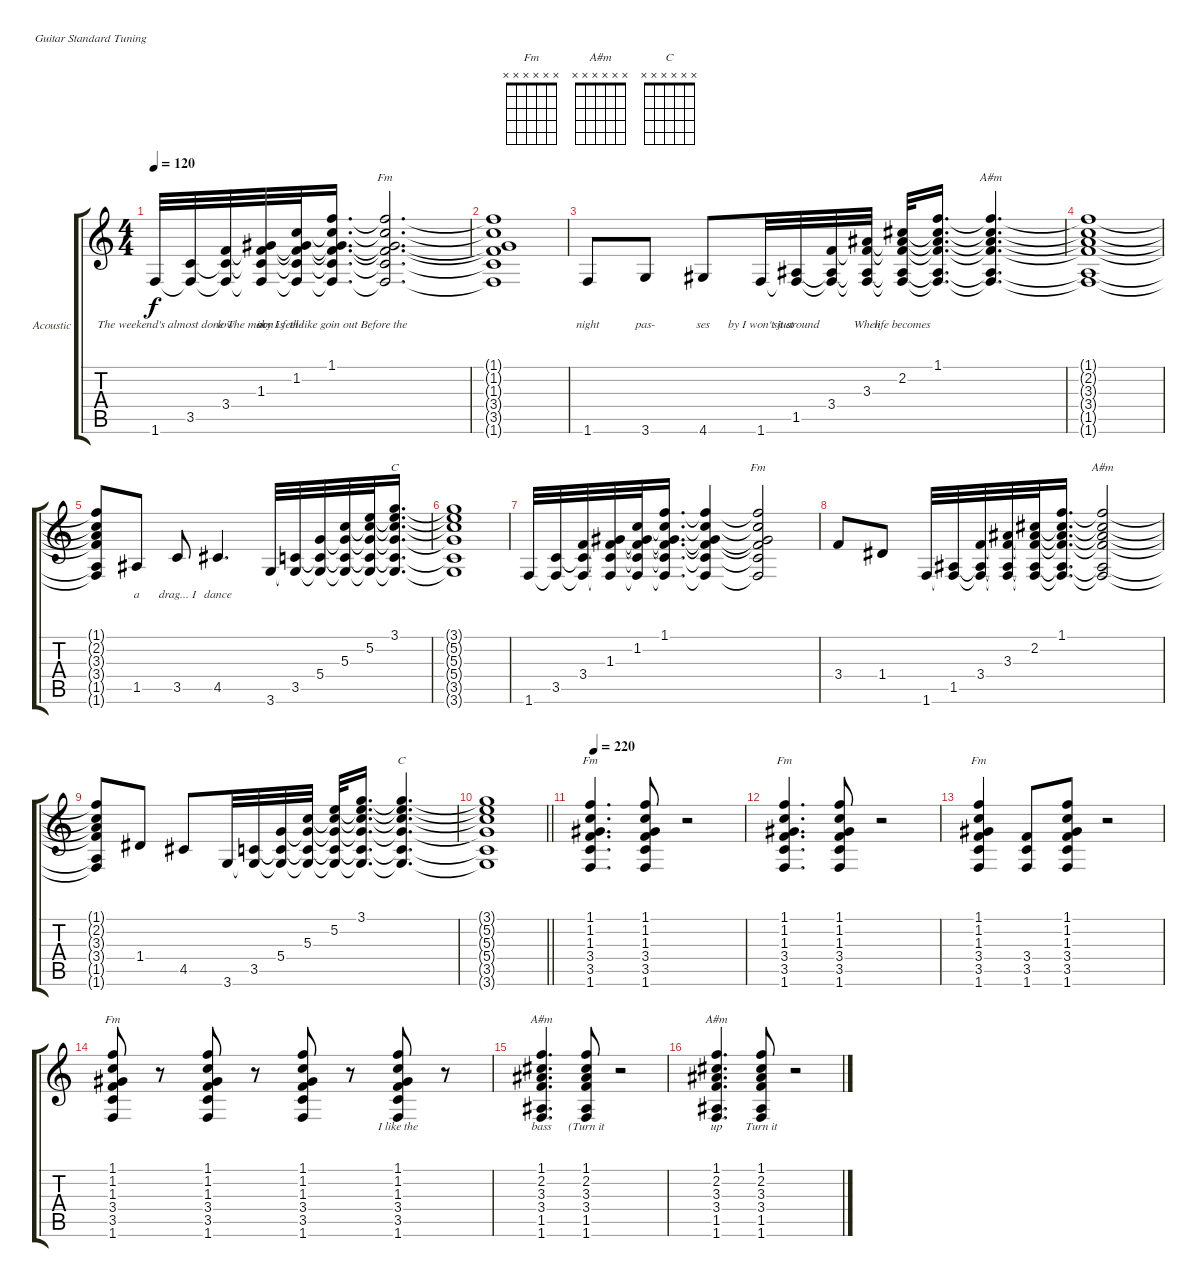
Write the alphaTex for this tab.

\bracketExtendMode groupsimilarinstruments
\firstSystemTrackNameOrientation horizontal
\otherSystemsTrackNameOrientation horizontal
\track ("Acoustic Guitar" "Acoustic") {instrument acousticguitarsteel}
\staff {score tabs}
\tuning (E4 B3 G3 D3 A2 E2)
\chord ("Fm" x x x x x x)
\chord ("A#m" x x x x x x)
\chord ("C" x x x x x x)
\ts (4 4)
\beaming (8 2 2 2 2)
\tempo 120
\clef g2
\ks c
1.6.32{lyrics (0 "") lyrics (1 "") lyrics (2 "") lyrics (3 "") lyrics (4 "") dy f instrument acousticguitarsteel} (3.5 1.6{t}).32{lyrics (0 "The weekend's almost done The moon is") lyrics (1 "") lyrics (2 "") lyrics (3 "") lyrics (4 "")} (3.4 3.5{t} 1.6{t}).32{lyrics (0 "low") lyrics (1 "") lyrics (2 "") lyrics (3 "") lyrics (4 "")} (1.3 3.4{t} 3.5{t} 1.6{t}).32{lyrics (0 "in") lyrics (1 "") lyrics (2 "") lyrics (3 "") lyrics (4 "")} (1.2 1.3{t} 3.4{t} 3.5{t} 1.6{t}).32{lyrics (0 "the") lyrics (1 "") lyrics (2 "") lyrics (3 "") lyrics (4 "")} (1.1 1.2{t} 1.3{t} 3.4{t} 3.5{t} 1.6{t}).16{d lyrics (0 "sky I feel like goin out Before the") lyrics (1 "") lyrics (2 "") lyrics (3 "") lyrics (4 "")} (1.1{t} 1.2{t} 1.3{t} 3.4{t} 3.5{t} 1.6{t}).2{d ch "Fm"} |
(1.1{t} 1.2{t} 1.3{t} 3.4{t} 3.5{t} 1.6{t}).1 |
1.6.8{lyrics (0 "night") lyrics (1 "") lyrics (2 "") lyrics (3 "") lyrics (4 "")} 3.6.8{lyrics (0 "pas-") lyrics (1 "") lyrics (2 "") lyrics (3 "") lyrics (4 "")} 4.6.8{lyrics (0 "ses") lyrics (1 "") lyrics (2 "") lyrics (3 "") lyrics (4 "")} 1.6.32{lyrics (0 "by I won't just") lyrics (1 "") lyrics (2 "") lyrics (3 "") lyrics (4 "")} (1.5 1.6{t}).32{lyrics (0 "sit around") lyrics (1 "") lyrics (2 "") lyrics (3 "") lyrics (4 "")} (3.4 1.5{t} 1.6{t}).32{lyrics (0 " ") lyrics (1 "") lyrics (2 "") lyrics (3 "") lyrics (4 "")} (3.3 3.4{t} 1.5{t} 1.6{t}).32{lyrics (0 "When") lyrics (1 "") lyrics (2 "") lyrics (3 "") lyrics (4 "")} (2.2 3.3{t} 3.4{t} 1.5{t} 1.6{t}).32{lyrics (0 "life becomes") lyrics (1 "") lyrics (2 "") lyrics (3 "") lyrics (4 "")} (1.1 2.2{t} 3.3{t} 3.4{t} 1.5{t} 1.6{t}).16{d lyrics (0 " ") lyrics (1 "") lyrics (2 "") lyrics (3 "") lyrics (4 "")} (1.1{t} 2.2{t} 3.3{t} 3.4{t} 1.5{t} 1.6{t}).4{d ch "A#m"} |
(1.1{t} 2.2{t} 3.3{t} 3.4{t} 1.5{t} 1.6{t}).1 |
(1.1{t} 2.2{t} 3.3{t} 3.4{t} 1.5{t} 1.6{t}).8 1.5.8{lyrics (0 "a") lyrics (1 "") lyrics (2 "") lyrics (3 "") lyrics (4 "")} 3.5.8{lyrics (0 "drag... I") lyrics (1 "") lyrics (2 "") lyrics (3 "") lyrics (4 "")} 4.5.4{d lyrics (0 "dance") lyrics (1 "") lyrics (2 "") lyrics (3 "") lyrics (4 "")} 3.6.32{lyrics (0 " ") lyrics (1 "") lyrics (2 "") lyrics (3 "") lyrics (4 "")} (3.5 3.6{t}).32{lyrics (0 " ") lyrics (1 "") lyrics (2 "") lyrics (3 "") lyrics (4 "")} (5.4 3.5{t} 3.6{t}).32{lyrics (0 " ") lyrics (1 "") lyrics (2 "") lyrics (3 "") lyrics (4 "")} (5.3 5.4{t} 3.5{t} 3.6{t}).32{lyrics (0 " ") lyrics (1 "") lyrics (2 "") lyrics (3 "") lyrics (4 "")} (5.2 5.3{t} 5.4{t} 3.5{t} 3.6{t}).32{lyrics (0 " ") lyrics (1 "") lyrics (2 "") lyrics (3 "") lyrics (4 "")} (3.1 5.2{t} 5.3{t} 5.4{t} 3.5{t} 3.6{t}).16{d ch "C" lyrics (0 " ") lyrics (1 "") lyrics (2 "") lyrics (3 "") lyrics (4 "")} |
(3.1{t} 5.2{t} 5.3{t} 5.4{t} 3.5{t} 3.6{t}).1 |
1.6.32{lyrics (0 " ") lyrics (1 "") lyrics (2 "") lyrics (3 "") lyrics (4 "")} (3.5 1.6{t}).32{lyrics (0 " ") lyrics (1 "") lyrics (2 "") lyrics (3 "") lyrics (4 "")} (3.4 3.5{t} 1.6{t}).32{lyrics (0 " ") lyrics (1 "") lyrics (2 "") lyrics (3 "") lyrics (4 "")} (1.3 3.4{t} 3.5{t} 1.6{t}).32{lyrics (0 " ") lyrics (1 "") lyrics (2 "") lyrics (3 "") lyrics (4 "")} (1.2 1.3{t} 3.4{t} 3.5{t} 1.6{t}).32{lyrics (0 " ") lyrics (1 "") lyrics (2 "") lyrics (3 "") lyrics (4 "")} (1.1 1.2{t} 1.3{t} 3.4{t} 3.5{t} 1.6{t}).16{d lyrics (0 " ") lyrics (1 "") lyrics (2 "") lyrics (3 "") lyrics (4 "")} (1.1{t} 1.2{t} 1.3{t} 3.4{t} 3.5{t} 1.6{t}).4 (1.1{t} 1.2{t} 1.3{t} 3.4{t} 3.5{t} 1.6{t}).2{ch "Fm"} |
3.4.8{lyrics (0 " ") lyrics (1 "") lyrics (2 "") lyrics (3 "") lyrics (4 "")} 1.4.8{lyrics (0 " ") lyrics (1 "") lyrics (2 "") lyrics (3 "") lyrics (4 "")} 1.6.32{lyrics (0 " ") lyrics (1 "") lyrics (2 "") lyrics (3 "") lyrics (4 "")} (1.5 1.6{t}).32{lyrics (0 " ") lyrics (1 "") lyrics (2 "") lyrics (3 "") lyrics (4 "")} (3.4 1.5{t} 1.6{t}).32{lyrics (0 " ") lyrics (1 "") lyrics (2 "") lyrics (3 "") lyrics (4 "")} (3.3 3.4{t} 1.5{t} 1.6{t}).32{lyrics (0 " ") lyrics (1 "") lyrics (2 "") lyrics (3 "") lyrics (4 "")} (2.2 3.3{t} 3.4{t} 1.5{t} 1.6{t}).32{lyrics (0 " ") lyrics (1 "") lyrics (2 "") lyrics (3 "") lyrics (4 "")} (1.1 2.2{t} 3.3{t} 3.4{t} 1.5{t} 1.6{t}).16{d lyrics (0 " ") lyrics (1 "") lyrics (2 "") lyrics (3 "") lyrics (4 "")} (1.1{t} 2.2{t} 3.3{t} 3.4{t} 1.5{t} 1.6{t}).2{ch "A#m"} |
(1.1{t} 2.2{t} 3.3{t} 3.4{t} 1.5{t} 1.6{t}).8 1.4.8{lyrics (0 " ") lyrics (1 "") lyrics (2 "") lyrics (3 "") lyrics (4 "")} 4.5.8{lyrics (0 " ") lyrics (1 "") lyrics (2 "") lyrics (3 "") lyrics (4 "")} 3.6.32{lyrics (0 " ") lyrics (1 "") lyrics (2 "") lyrics (3 "") lyrics (4 "")} (3.5 3.6{t}).32{lyrics (0 " ") lyrics (1 "") lyrics (2 "") lyrics (3 "") lyrics (4 "")} (5.4 3.5{t} 3.6{t}).32{lyrics (0 " ") lyrics (1 "") lyrics (2 "") lyrics (3 "") lyrics (4 "")} (5.3 5.4{t} 3.5{t} 3.6{t}).32{lyrics (0 " ") lyrics (1 "") lyrics (2 "") lyrics (3 "") lyrics (4 "")} (5.2 5.3{t} 5.4{t} 3.5{t} 3.6{t}).32{lyrics (0 " ") lyrics (1 "") lyrics (2 "") lyrics (3 "") lyrics (4 "")} (3.1 5.2{t} 5.3{t} 5.4{t} 3.5{t} 3.6{t}).16{d lyrics (0 " ") lyrics (1 "") lyrics (2 "") lyrics (3 "") lyrics (4 "")} (3.1{t} 5.2{t} 5.3{t} 5.4{t} 3.5{t} 3.6{t}).4{d ch "C"} |
\barLineRight lightlight
(3.1{t} 5.2{t} 5.3{t} 5.4{t} 3.5{t} 3.6{t}).1 |
\tempo 220
(1.1 1.2 1.3 3.4 3.5 1.6).4{d ch "Fm" lyrics (0 " ") lyrics (1 "") lyrics (2 "") lyrics (3 "") lyrics (4 "")} (1.1 1.2 1.3 3.4 3.5 1.6).8{lyrics (0 " ") lyrics (1 "") lyrics (2 "") lyrics (3 "") lyrics (4 "")} r.2 |
(1.1 1.2 1.3 3.4 3.5 1.6).4{d ch "Fm" lyrics (0 " ") lyrics (1 "") lyrics (2 "") lyrics (3 "") lyrics (4 "")} (1.1 1.2 1.3 3.4 3.5 1.6).8{lyrics (0 " ") lyrics (1 "") lyrics (2 "") lyrics (3 "") lyrics (4 "")} r.2 |
(1.1 1.2 1.3 3.4 3.5 1.6).4{ch "Fm" lyrics (0 " ") lyrics (1 "") lyrics (2 "") lyrics (3 "") lyrics (4 "")} (3.4 3.5 1.6).8{lyrics (0 " ") lyrics (1 "") lyrics (2 "") lyrics (3 "") lyrics (4 "")} (1.1 1.2 1.3 3.4 3.5 1.6).8{lyrics (0 " ") lyrics (1 "") lyrics (2 "") lyrics (3 "") lyrics (4 "")} r.2 |
(1.1 1.2 1.3 3.4 3.5 1.6).8{ch "Fm" lyrics (0 " ") lyrics (1 "") lyrics (2 "") lyrics (3 "") lyrics (4 "")} r.8 (1.1 1.2 1.3 3.4 3.5 1.6).8{lyrics (0 " ") lyrics (1 "") lyrics (2 "") lyrics (3 "") lyrics (4 "")} r.8 (1.1 1.2 1.3 3.4 3.5 1.6).8{lyrics (0 "") lyrics (1 "") lyrics (2 "") lyrics (3 "") lyrics (4 "")} r.8 (1.1 1.2 1.3 3.4 3.5 1.6).8{lyrics (0 "I like the") lyrics (1 "") lyrics (2 "") lyrics (3 "") lyrics (4 "")} r.8 |
(1.1 2.2 3.3 3.4 1.5 1.6).4{d ch "A#m" lyrics (0 "bass") lyrics (1 "") lyrics (2 "") lyrics (3 "") lyrics (4 "")} (1.1 2.2 3.3 3.4 1.5 1.6).8{lyrics (0 "(Turn it") lyrics (1 "") lyrics (2 "") lyrics (3 "") lyrics (4 "")} r.2 |
(1.1 2.2 3.3 3.4 1.5 1.6).4{d ch "A#m" lyrics (0 "up") lyrics (1 "") lyrics (2 "") lyrics (3 "") lyrics (4 "")} (1.1 2.2 3.3 3.4 1.5 1.6).8{lyrics (0 "Turn it") lyrics (1 "") lyrics (2 "") lyrics (3 "") lyrics (4 "")} r.2
